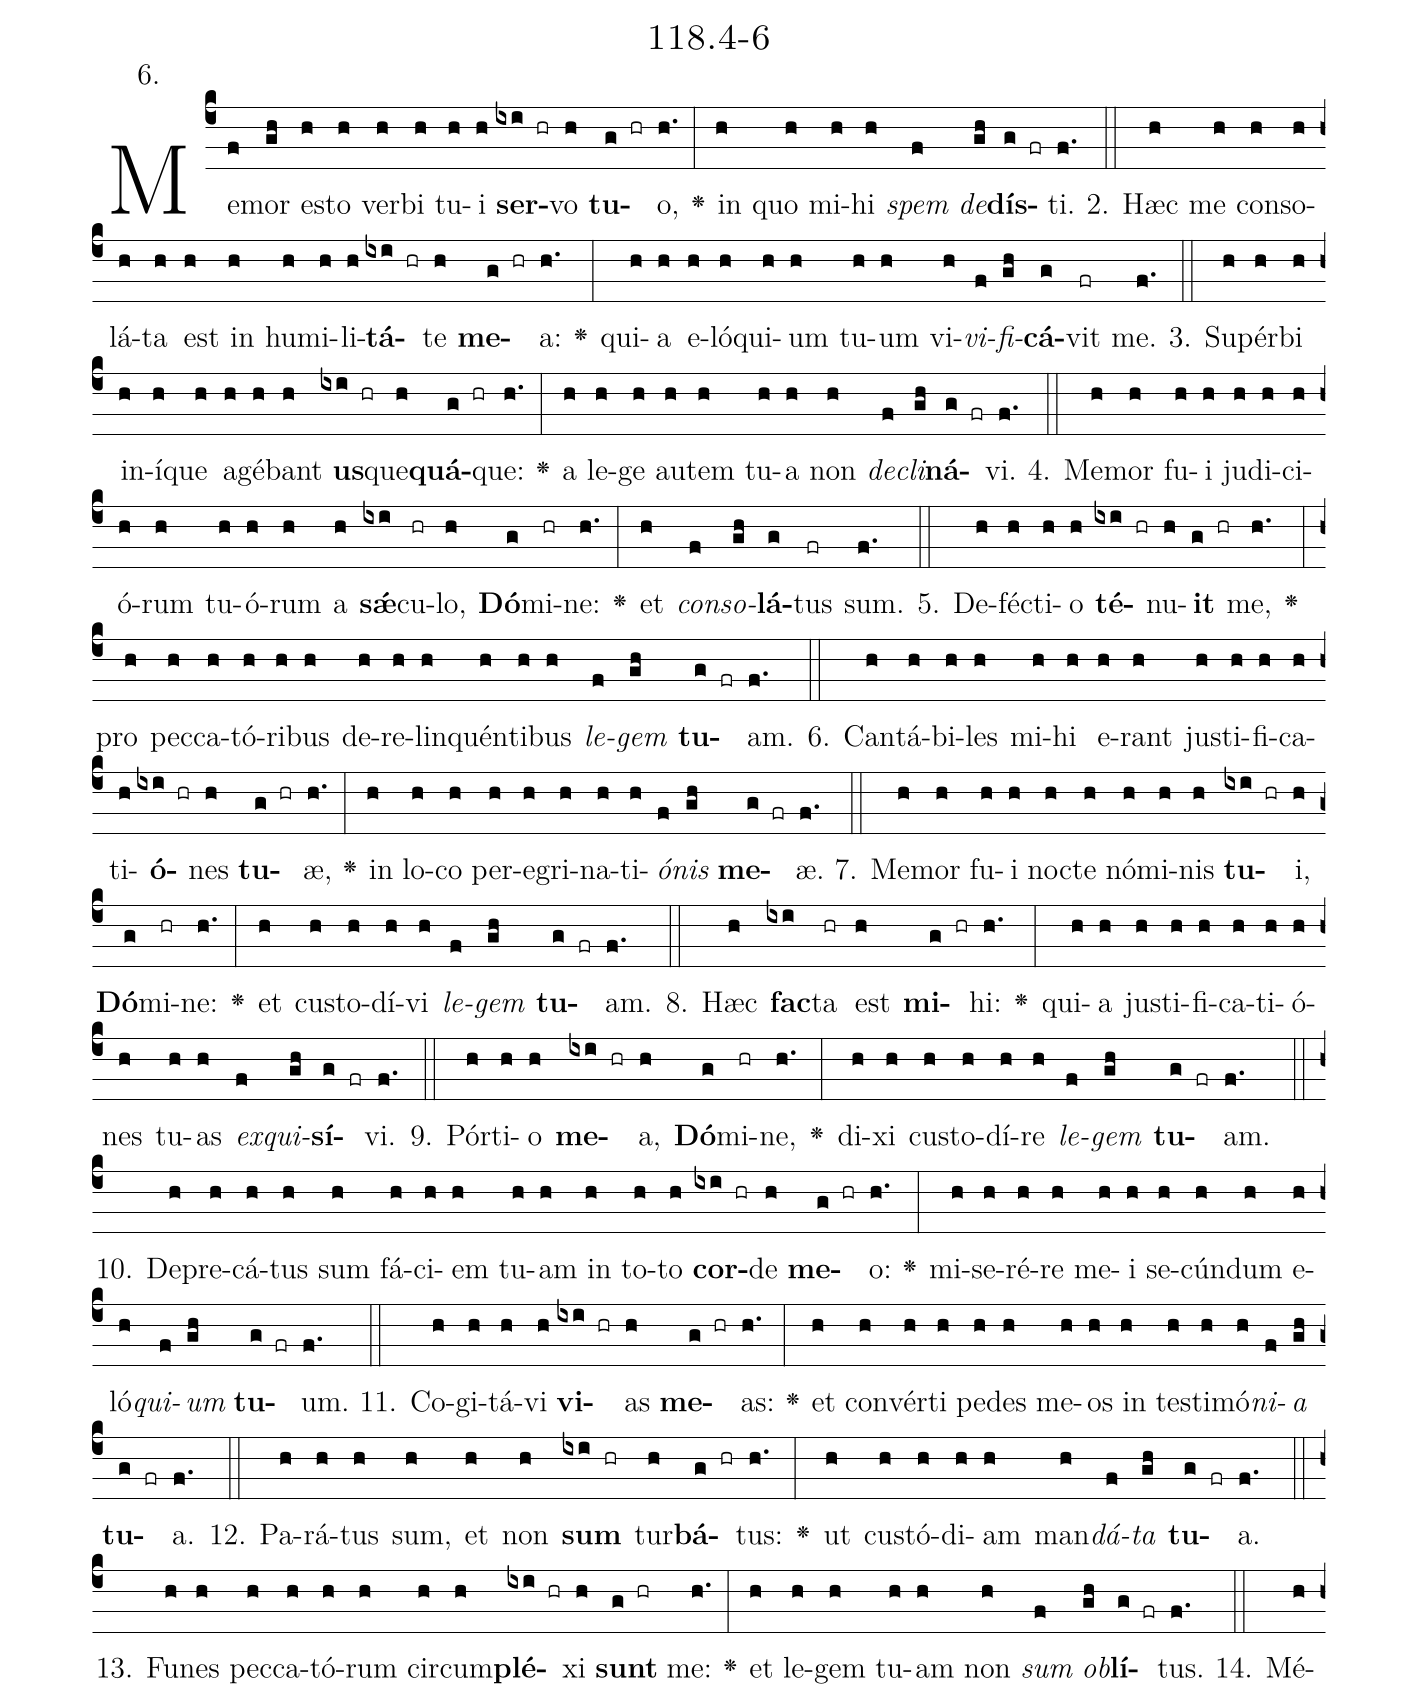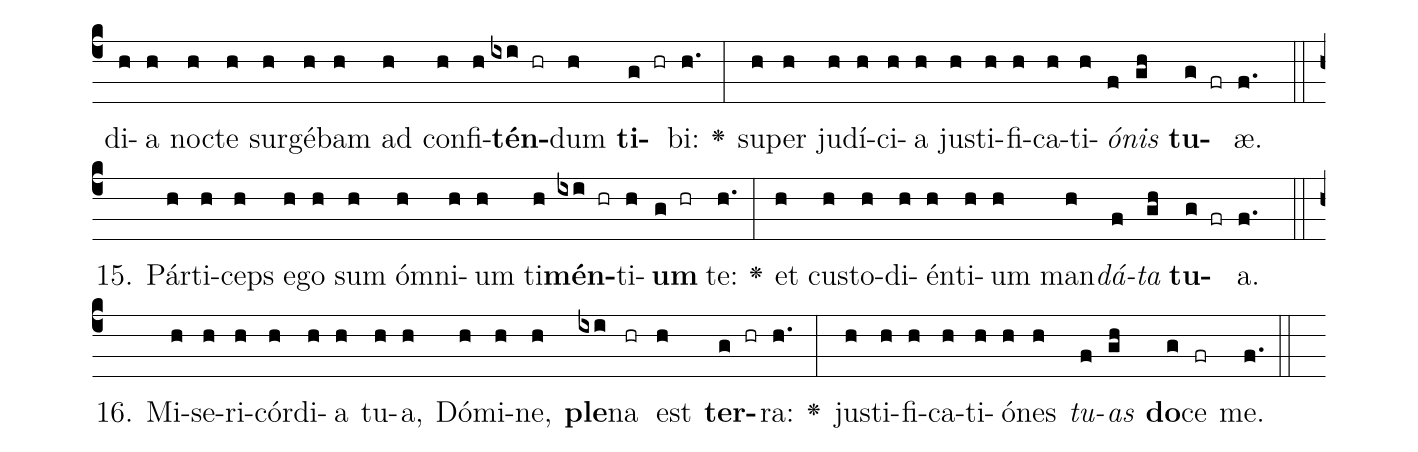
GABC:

name: 118.4-6;
annotation: 6.;
%%
(c4)Me(f)mor(gh) es(h)to(h) ver(h)bi(h) tu(h)i(h) <b>ser</b>(ixi hr)vo(h) <b>tu</b>(g hr)o,(h.) <v>\greheightstar</v>(:) in(h) quo(h) mi(h)hi(h) <i>spem</i>(f) <i>de</i>(gh)<b>dís</b>(g fr)ti.(f.) (::)
2. Hæc(h) me(h) con(h)so(h)lá(h)ta(h) est(h) in(h) hu(h)mi(h)li(h)<b>tá</b>(ixi hr)te(h) <b>me</b>(g hr)a:(h.) <v>\greheightstar</v>(:) qui(h)a(h) e(h)ló(h)qui(h)um(h) tu(h)um(h) vi(h)<i>vi</i>(f)<i>fi</i>(gh)<b>cá</b>(g)vit(fr) me.(f.) (::)
3. Su(h)pér(h)bi(h) in(h)í(h)que(h) a(h)gé(h)bant(h) <b>us</b>(ixi hr)que(h)<b>quá</b>(g hr)que:(h.) <v>\greheightstar</v>(:) a(h) le(h)ge(h) au(h)tem(h) tu(h)a(h) non(h) <i>de</i>(f)<i>cli</i>(gh)<b>ná</b>(g fr)vi.(f.) (::)
4. Me(h)mor(h) fu(h)i(h) ju(h)di(h)ci(h)ó(h)rum(h) tu(h)ó(h)rum(h) a(h) <b>sǽ</b>(ixi)cu(hr)lo,(h) <b>Dó</b>(g)mi(hr)ne:(h.) <v>\greheightstar</v>(:) et(h) <i>con</i>(f)<i>so</i>(gh)<b>lá</b>(g)tus(fr) sum.(f.) (::)
5. De(h)féc(h)ti(h)o(h) <b>té</b>(ixi hr)nu(h)<b>it</b>(g hr) me,(h.) <v>\greheightstar</v>(:) pro(h) pec(h)ca(h)tó(h)ri(h)bus(h) de(h)re(h)lin(h)quén(h)ti(h)bus(h) <i>le</i>(f)<i>gem</i>(gh) <b>tu</b>(g fr)am.(f.) (::)
6. Can(h)tá(h)bi(h)les(h) mi(h)hi(h) e(h)rant(h) jus(h)ti(h)fi(h)ca(h)ti(h)<b>ó</b>(ixi hr)nes(h) <b>tu</b>(g hr)æ,(h.) <v>\greheightstar</v>(:) in(h) lo(h)co(h) per(h)e(h)gri(h)na(h)ti(h)<i>ó</i>(f)<i>nis</i>(gh) <b>me</b>(g fr)æ.(f.) (::)
7. Me(h)mor(h) fu(h)i(h) noc(h)te(h) nó(h)mi(h)nis(h) <b>tu</b>(ixi hr)i,(h) <b>Dó</b>(g)mi(hr)ne:(h.) <v>\greheightstar</v>(:) et(h) cus(h)to(h)dí(h)vi(h) <i>le</i>(f)<i>gem</i>(gh) <b>tu</b>(g fr)am.(f.) (::)
8. Hæc(h) <b>fac</b>(ixi)ta(hr) est(h) <b>mi</b>(g hr)hi:(h.) <v>\greheightstar</v>(:) qui(h)a(h) jus(h)ti(h)fi(h)ca(h)ti(h)ó(h)nes(h) tu(h)as(h) <i>ex</i>(f)<i>qui</i>(gh)<b>sí</b>(g fr)vi.(f.) (::)
9. Pór(h)ti(h)o(h) <b>me</b>(ixi hr)a,(h) <b>Dó</b>(g)mi(hr)ne,(h.) <v>\greheightstar</v>(:) di(h)xi(h) cus(h)to(h)dí(h)re(h) <i>le</i>(f)<i>gem</i>(gh) <b>tu</b>(g fr)am.(f.) (::)
10. De(h)pre(h)cá(h)tus(h) sum(h) fá(h)ci(h)em(h) tu(h)am(h) in(h) to(h)to(h) <b>cor</b>(ixi hr)de(h) <b>me</b>(g hr)o:(h.) <v>\greheightstar</v>(:) mi(h)se(h)ré(h)re(h) me(h)i(h) se(h)cún(h)dum(h) e(h)ló(h)<i>qui</i>(f)<i>um</i>(gh) <b>tu</b>(g fr)um.(f.) (::)
11. Co(h)gi(h)tá(h)vi(h) <b>vi</b>(ixi hr)as(h) <b>me</b>(g hr)as:(h.) <v>\greheightstar</v>(:) et(h) con(h)vér(h)ti(h) pe(h)des(h) me(h)os(h) in(h) tes(h)ti(h)mó(h)<i>ni</i>(f)<i>a</i>(gh) <b>tu</b>(g fr)a.(f.) (::)
12. Pa(h)rá(h)tus(h) sum,(h) et(h) non(h) <b>sum</b>(ixi hr) tur(h)<b>bá</b>(g hr)tus:(h.) <v>\greheightstar</v>(:) ut(h) cus(h)tó(h)di(h)am(h) man(h)<i>dá</i>(f)<i>ta</i>(gh) <b>tu</b>(g fr)a.(f.) (::)
13. Fu(h)nes(h) pec(h)ca(h)tó(h)rum(h) cir(h)cum(h)<b>plé</b>(ixi hr)xi(h) <b>sunt</b>(g hr) me:(h.) <v>\greheightstar</v>(:) et(h) le(h)gem(h) tu(h)am(h) non(h) <i>sum</i>(f) <i>ob</i>(gh)<b>lí</b>(g fr)tus.(f.) (::)
14. Mé(h)di(h)a(h) noc(h)te(h) sur(h)gé(h)bam(h) ad(h) con(h)fi(h)<b>tén</b>(ixi hr)dum(h) <b>ti</b>(g hr)bi:(h.) <v>\greheightstar</v>(:) su(h)per(h) ju(h)dí(h)ci(h)a(h) jus(h)ti(h)fi(h)ca(h)ti(h)<i>ó</i>(f)<i>nis</i>(gh) <b>tu</b>(g fr)æ.(f.) (::)
15. Pár(h)ti(h)ceps(h) e(h)go(h) sum(h) óm(h)ni(h)um(h) ti(h)<b>mén</b>(ixi hr)ti(h)<b>um</b>(g hr) te:(h.) <v>\greheightstar</v>(:) et(h) cus(h)to(h)di(h)én(h)ti(h)um(h) man(h)<i>dá</i>(f)<i>ta</i>(gh) <b>tu</b>(g fr)a.(f.) (::)
16. Mi(h)se(h)ri(h)cór(h)di(h)a(h) tu(h)a,(h) Dó(h)mi(h)ne,(h) <b>ple</b>(ixi)na(hr) est(h) <b>ter</b>(g hr)ra:(h.) <v>\greheightstar</v>(:) jus(h)ti(h)fi(h)ca(h)ti(h)ó(h)nes(h) <i>tu</i>(f)<i>as</i>(gh) <b>do</b>(g)ce(fr) me.(f.) (::)
